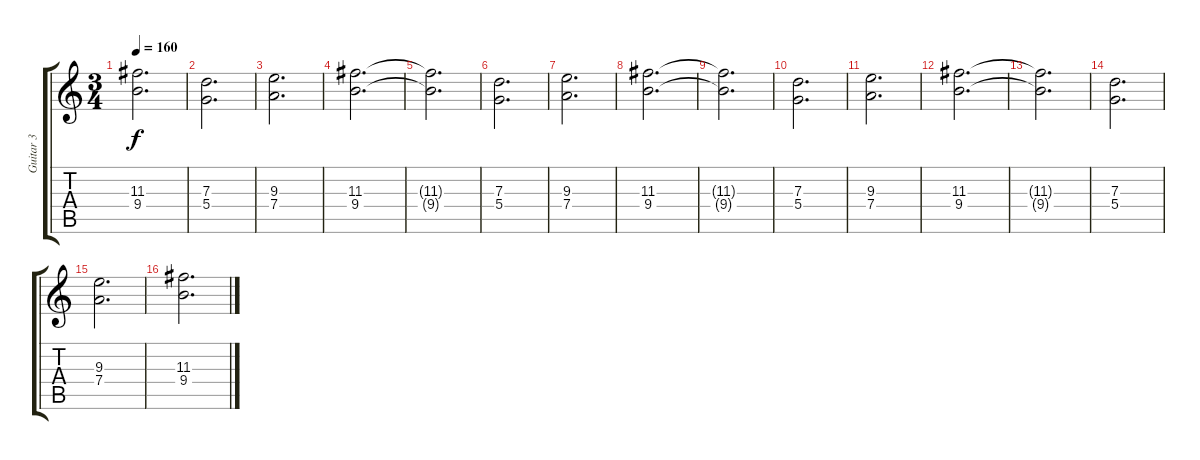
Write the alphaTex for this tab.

\track ("Guitar 3" "Guitar 3") {instrument overdrivenguitar}
\staff {score tabs}
\tuning (E4 B3 G3 D3 A2 E2) {hide}
\ts (3 4)
\tempo 160
\clef g2
\ks c
(11.3{t} 9.4{t}).2{d dy f} |
(7.3 5.4).2{d} |
(9.3 7.4).2{d} |
(11.3 9.4).2{d} |
(11.3{t} 9.4{t}).2{d} |
(7.3 5.4).2{d} |
(9.3 7.4).2{d} |
(11.3 9.4).2{d} |
(11.3{t} 9.4{t}).2{d} |
(7.3 5.4).2{d} |
(9.3 7.4).2{d} |
(11.3 9.4).2{d} |
(11.3{t} 9.4{t}).2{d} |
(7.3 5.4).2{d} |
(9.3 7.4).2{d} |
(11.3 9.4).2{d}
